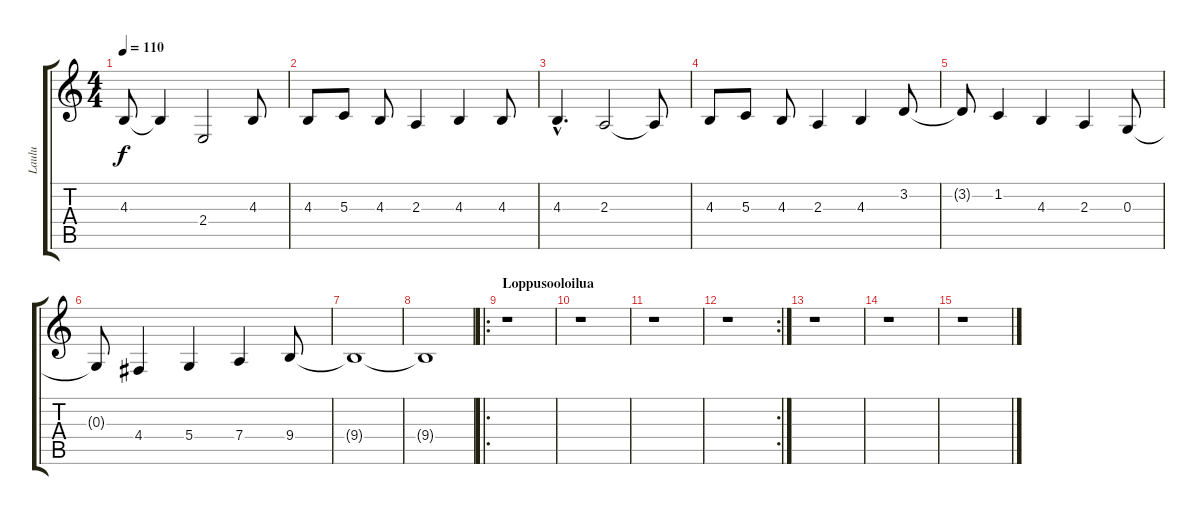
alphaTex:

\track ("Laulu" "Laulu") {instrument cello}
\staff {score tabs}
\tuning (E4 B3 G3 D3 A2 E2) {hide}
\ts (4 4)
\tempo 110
\clef g2
\ks c
4.3.8{dy f} 4.3{t}.4 2.4.2 4.3.8 |
4.3.8 5.3.8 4.3.8 2.3.4 4.3.4 4.3.8 |
4.3{hac}.4{d} 2.3.2 2.3{t}.8 |
4.3.8 5.3.8 4.3.8 2.3.4 4.3.4 3.2.8 |
3.2{t}.8 1.2.4 4.3.4 2.3.4 0.3.8 |
0.3{t}.8 4.4.4 5.4.4 7.4.4 9.4.8 |
9.4{t}.1 |
9.4{t}.1 |
\ro
\section ("" "Loppusooloilua")
r.1 |
r.1 |
r.1 |
\rc 2
r.1 |
r.1 |
r.1 |
r.1
